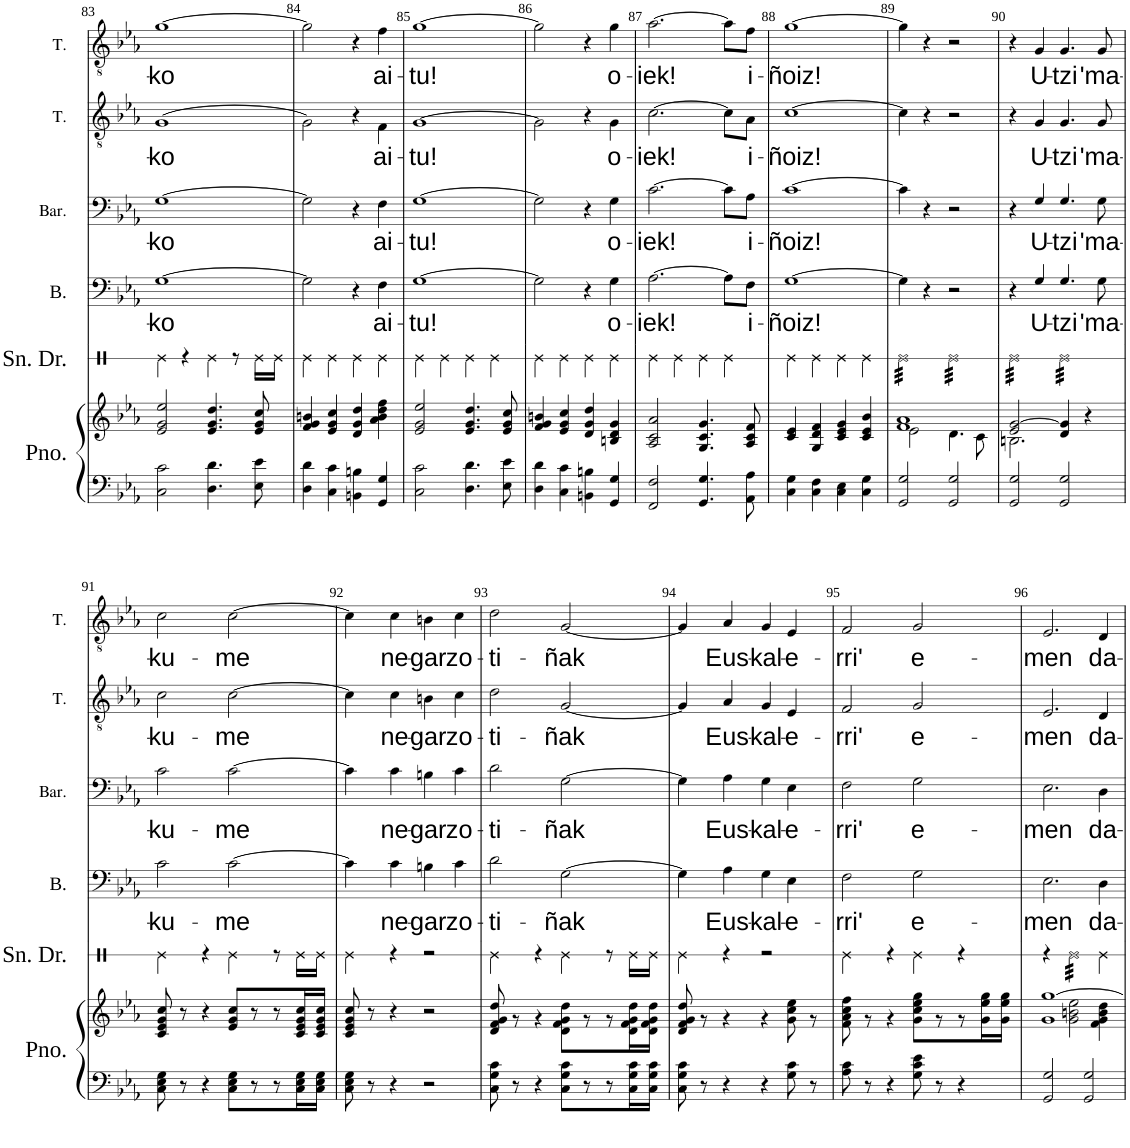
**kern	**kern	**kern	**text	**kern	**text	**kern	**text	**kern	**text
*part5	*part5	*part4	*part4	*part3	*part3	*part2	*part2	*part1	*part1
*staff6	*staff5	*staff4	*staff4	*staff3	*staff3	*staff2	*staff2	*staff1	*staff1
*I"Piano	*	*I"Basse	*	*I"Baryton	*	*I"Ténor	*	*I"Ténor	*
*I'Pno.	*	*I'B.	*	*I'Bar.	*	*I'T.	*	*I'T.	*
!!LO:PB:g=z
*clefF4	*clefG2	*clefF4	*	*clefF4	*	*clefGv2	*	*clefGv2	*
*k[b-e-a-]	*k[b-e-a-]	*k[b-e-a-]	*	*k[b-e-a-]	*	*k[b-e-a-]	*	*k[b-e-a-]	*
*M4/4	*M4/4	*M4/4	*	*M4/4	*	*M4/4	*	*M4/4	*
*met(c|)	*met(c|)	*met(c|)	*	*met(c|)	*	*met(c|)	*	*met(c|)	*
=83	=83	=83	=83	=83	=83	=83	=83	=83	=83
!	!	!	!LO:LY:b	!	!LO:LY:b	!	!LO:LY:b	!	!LO:LY:b
2C\ 2c\	2e-/ 2g/ 2ee-/	[1G	-ko	[1G	-ko	[1G	-ko	[1g	-ko
4.D\ 4.d\	4.e-/ 4.g/ 4.dd/	.	.	.	.	.	.	.	.
8E-\ 8e-\	8e-/ 8g/ 8cc/	.	.	.	.	.	.	.	.
=84	=84	=84	=84	=84	=84	=84	=84	=84	=84
4D\ 4d\	4f/ 4g/ 4bn/	2G\]	.	2G\]	.	2G\]	.	2g\]	.
4C\ 4c\	4e-/ 4g/ 4cc/	.	.	.	.	.	.	.	.
4BBn\ 4Bn\	4d/ 4g/ 4dd/	4r	.	4r	.	4r	.	4r	.
!	!	!	!LO:LY:b	!	!LO:LY:b	!	!LO:LY:b	!	!LO:LY:b
4GG/ 4G/	4a-\ 4b\ 4dd\ 4ff\	4F\	ai-	4F\	ai-	4F\	ai-	4f\	ai-
=85	=85	=85	=85	=85	=85	=85	=85	=85	=85
!	!	!	!LO:LY:b	!	!LO:LY:b	!	!LO:LY:b	!	!LO:LY:b
2C\ 2c\	2e-/ 2g/ 2ee-/	[1G	-tu!	[1G	-tu!	[1G	-tu!	[1g	-tu!
4.D\ 4.d\	4.e-/ 4.g/ 4.dd/	.	.	.	.	.	.	.	.
8E-\ 8e-\	8e-/ 8g/ 8cc/	.	.	.	.	.	.	.	.
=86	=86	=86	=86	=86	=86	=86	=86	=86	=86
4D\ 4d\	4f/ 4g/ 4bn/	2G\]	.	2G\]	.	2G\]	.	2g\]	.
4C\ 4c\	4e-/ 4g/ 4cc/	.	.	.	.	.	.	.	.
4BBn\ 4Bn\	4d/ 4g/ 4dd/	4r	.	4r	.	4r	.	4r	.
!	!	!	!LO:LY:b	!	!LO:LY:b	!	!LO:LY:b	!	!LO:LY:b
4GG/ 4G/	4Bn/ 4d/ 4g/	4G\	o-	4G\	o-	4G\	o-	4g\	o-
=87	=87	=87	=87	=87	=87	=87	=87	=87	=87
!	!	!	!LO:LY:b	!	!LO:LY:b	!	!LO:LY:b	!	!LO:LY:b
2FF/ 2F/	2A-/ 2c/ 2a-/	[2.A-\	-iek!	[2.c\	-iek!	[2.c\	-iek!	[2.a-\	-iek!
4.GG/ 4.G/	4.G/ 4.c/ 4.g/	.	.	.	.	.	.	.	.
.	.	8A-\L]	.	8c\L]	.	8c\L]	.	8a-\L]	.
!	!	!	!LO:LY:b	!	!LO:LY:b	!	!LO:LY:b	!	!LO:LY:b
8AA-\ 8A-\	8A-/ 8c/ 8f/	8F\J	i-	8A-\J	i-	8A-\J	i-	8f\J	i-
=88	=88	=88	=88	=88	=88	=88	=88	=88	=88
!	!	!	!LO:LY:b	!	!LO:LY:b	!	!LO:LY:b	!	!LO:LY:b
4C\ 4G\	4c/ 4e-/	[1G	-ñoiz!	[1c	-ñoiz!	[1c	-ñoiz!	[1g	-ñoiz!
4C\ 4F\	4G/ 4d/ 4f/	.	.	.	.	.	.	.	.
4C\ 4E-\	4c/ 4e-/ 4g/	.	.	.	.	.	.	.	.
4C\ 4G\	4c/ 4e-/ 4b-/	.	.	.	.	.	.	.	.
=89	=89	=89	=89	=89	=89	=89	=89	=89	=89
*	*^	*	*	*	*	*	*	*	*
2GG/ 2G/	1f 1a-	2e-\	4G\]	.	4c\]	.	4c\]	.	4g\]	.
.	.	.	4r	.	4r	.	4r	.	4r	.
2GG/ 2G/	.	4.d\	2r	.	2r	.	2r	.	2r	.
.	.	8c\	.	.	.	.	.	.	.	.
=90	=90	=90	=90	=90	=90	=90	=90	=90	=90	=90
2GG/ 2G/	2e-/ [2g/	2.Bn\	4r	.	4r	.	4r	.	4r	.
!	!	!	!	!LO:LY:b	!	!LO:LY:b	!	!LO:LY:b	!	!LO:LY:b
.	.	.	4G/	U-	4G/	U-	4G/	U-	4G/	U-
!	!	!	!	!LO:LY:b	!	!LO:LY:b	!	!LO:LY:b	!	!LO:LY:b
2GG/ 2G/	4d/ 4g/]	.	4.G/	-tzi	4.G/	-tzi	4.G/	-tzi	4.G/	-tzi
.	4r	4ryy	.	.	.	.	.	.	.	.
!	!	!	!	!LO:LY:b	!	!LO:LY:b	!	!LO:LY:b	!	!LO:LY:b
.	.	.	8G\	'ma-	8G\	'ma-	8G/	'ma-	8G/	'ma-
*	*v	*v	*	*	*	*	*	*	*	*
!!LO:LB:g=z
=91	=91	=91	=91	=91	=91	=91	=91	=91	=91
!	!	!	!LO:LY:b	!	!LO:LY:b	!	!LO:LY:b	!	!LO:LY:b
8C\ 8E-\ 8G\	8c/ 8e-/ 8g/ 8cc/	2c\	-ku-	2c\	-ku-	2c\	-ku-	2c\	-ku-
8r	8r	.	.	.	.	.	.	.	.
4r	4r	.	.	.	.	.	.	.	.
!	!	!	!LO:LY:b	!	!LO:LY:b	!	!LO:LY:b	!	!LO:LY:b
8C\ 8E-\ 8G\L	8e-/ 8g/ 8cc/L	[2c\	-me	[2c\	-me	[2c\	-me	[2c\	-me
8r	8r	.	.	.	.	.	.	.	.
8r	8r	.	.	.	.	.	.	.	.
16C\ 16E-\ 16G\L	16c/ 16e-/ 16g/ 16cc/L	.	.	.	.	.	.	.	.
16C\ 16E-\ 16G\JJ	16c/ 16e-/ 16g/ 16cc/JJ	.	.	.	.	.	.	.	.
=92	=92	=92	=92	=92	=92	=92	=92	=92	=92
8C\ 8E-\ 8G\	8c/ 8e-/ 8g/ 8cc/	4c\]	.	4c\]	.	4c\]	.	4c\]	.
8r	8r	.	.	.	.	.	.	.	.
!	!	!	!LO:LY:b	!	!LO:LY:b	!	!LO:LY:b	!	!LO:LY:b
4r	4r	4c\	ne-	4c\	ne-	4c\	ne-	4c\	ne-
!	!	!	!LO:LY:b	!	!LO:LY:b	!	!LO:LY:b	!	!LO:LY:b
2r	2r	4Bn\	-gar	4Bn\	-gar	4Bn\	-gar	4Bn\	-gar
!	!	!	!LO:LY:b	!	!LO:LY:b	!	!LO:LY:b	!	!LO:LY:b
.	.	4c\	zo-	4c\	zo-	4c\	zo-	4c\	zo-
=93	=93	=93	=93	=93	=93	=93	=93	=93	=93
*	*^	*	*	*	*	*	*	*	*
!	!	!	!	!LO:LY:b	!	!LO:LY:b	!	!LO:LY:b	!	!LO:LY:b
8C\ 8G\ 8c\	1ryy	8d/ 8f/ 8g/ 8dd/	2d\	-ti-	2d\	-ti-	2d\	-ti-	2d\	-ti-
8r	.	8r	.	.	.	.	.	.	.	.
4r	.	4r	.	.	.	.	.	.	.	.
!	!	!	!	!LO:LY:b	!	!LO:LY:b	!	!LO:LY:b	!	!LO:LY:b
8C\ 8G\ 8c\L	.	8d\ 8f\ 8g\ 8dd\L	[2G\	-ñak	[2G\	-ñak	[2G/	-ñak	[2G/	-ñak
8r	.	8r	.	.	.	.	.	.	.	.
8r	.	8r	.	.	.	.	.	.	.	.
16C\ 16G\ 16c\L	.	16d\ 16f\ 16g\ 16dd\L	.	.	.	.	.	.	.	.
16C\ 16G\ 16c\JJ	.	16d\ 16f\ 16g\ 16dd\JJ	.	.	.	.	.	.	.	.
=94	=94	=94	=94	=94	=94	=94	=94	=94	=94	=94
8C\ 8G\ 8c\	1ryy	8d/ 8f/ 8g/ 8dd/	4G\]	.	4G\]	.	4G/]	.	4G/]	.
8r	.	8r	.	.	.	.	.	.	.	.
!	!	!	!	!LO:LY:b	!	!LO:LY:b	!	!LO:LY:b	!	!LO:LY:b
4r	.	4r	4A-\	Eus-	4A-\	Eus-	4A-/	Eus-	4A-/	Eus-
!	!	!	!	!LO:LY:b	!	!LO:LY:b	!	!LO:LY:b	!	!LO:LY:b
4r	.	4r	4G\	-kal-	4G\	-kal-	4G/	-kal-	4G/	-kal-
!	!	!	!	!LO:LY:b	!	!LO:LY:b	!	!LO:LY:b	!	!LO:LY:b
8G\ 8c\	.	8g\ 8cc\ 8ee-\	4E-\	-e-	4E-\	-e-	4E-/	-e-	4E-/	-e-
8r	.	8r	.	.	.	.	.	.	.	.
=95	=95	=95	=95	=95	=95	=95	=95	=95	=95	=95
!	!	!	!	!LO:LY:b	!	!LO:LY:b	!	!LO:LY:b	!	!LO:LY:b
8A-\ 8c\	1ryy	8f\ 8a-\ 8cc\ 8ff\	2F\	-rri'	2F\	-rri'	2F/	-rri'	2F/	-rri'
8r	.	8r	.	.	.	.	.	.	.	.
4r	.	4r	.	.	.	.	.	.	.	.
!	!	!	!	!LO:LY:b	!	!LO:LY:b	!	!LO:LY:b	!	!LO:LY:b
8G\ 8c\ 8e-\	.	8g\ 8cc\ 8ee-\ 8gg\L	2G\	e-	2G\	e-	2G/	e-	2G/	e-
8r	.	8r	.	.	.	.	.	.	.	.
4r	.	8r	.	.	.	.	.	.	.	.
.	.	16g\ 16ee-\ 16gg\L	.	.	.	.	.	.	.	.
.	.	16g\ 16ee-\ 16gg\JJ	.	.	.	.	.	.	.	.
=96	=96	=96	=96	=96	=96	=96	=96	=96	=96	=96
!	!	!	!	!LO:LY:b	!	!LO:LY:b	!	!LO:LY:b	!	!LO:LY:b
2GG/ 2G/	1g [1gg	4ryy	2.E-\	-men	2.E-\	-men	2.E-/	-men	2.E-/	-men
.	.	2g\ 2bn\ 2ee-\	.	.	.	.	.	.	.	.
2GG/ 2G/	.	.	.	.	.	.	.	.	.	.
!	!	!	!	!LO:LY:b	!	!LO:LY:b	!	!LO:LY:b	!	!LO:LY:b
.	.	4f\ 4g\ 4b\ 4dd\	4D\	da-	4D\	da-	4D/	da-	4D/	da-
*	*v	*v	*	*	*	*	*	*	*	*
=	=	=	=	=	=	=	=	=	=
*-	*-	*-	*-	*-	*-	*-	*-	*-	*-
